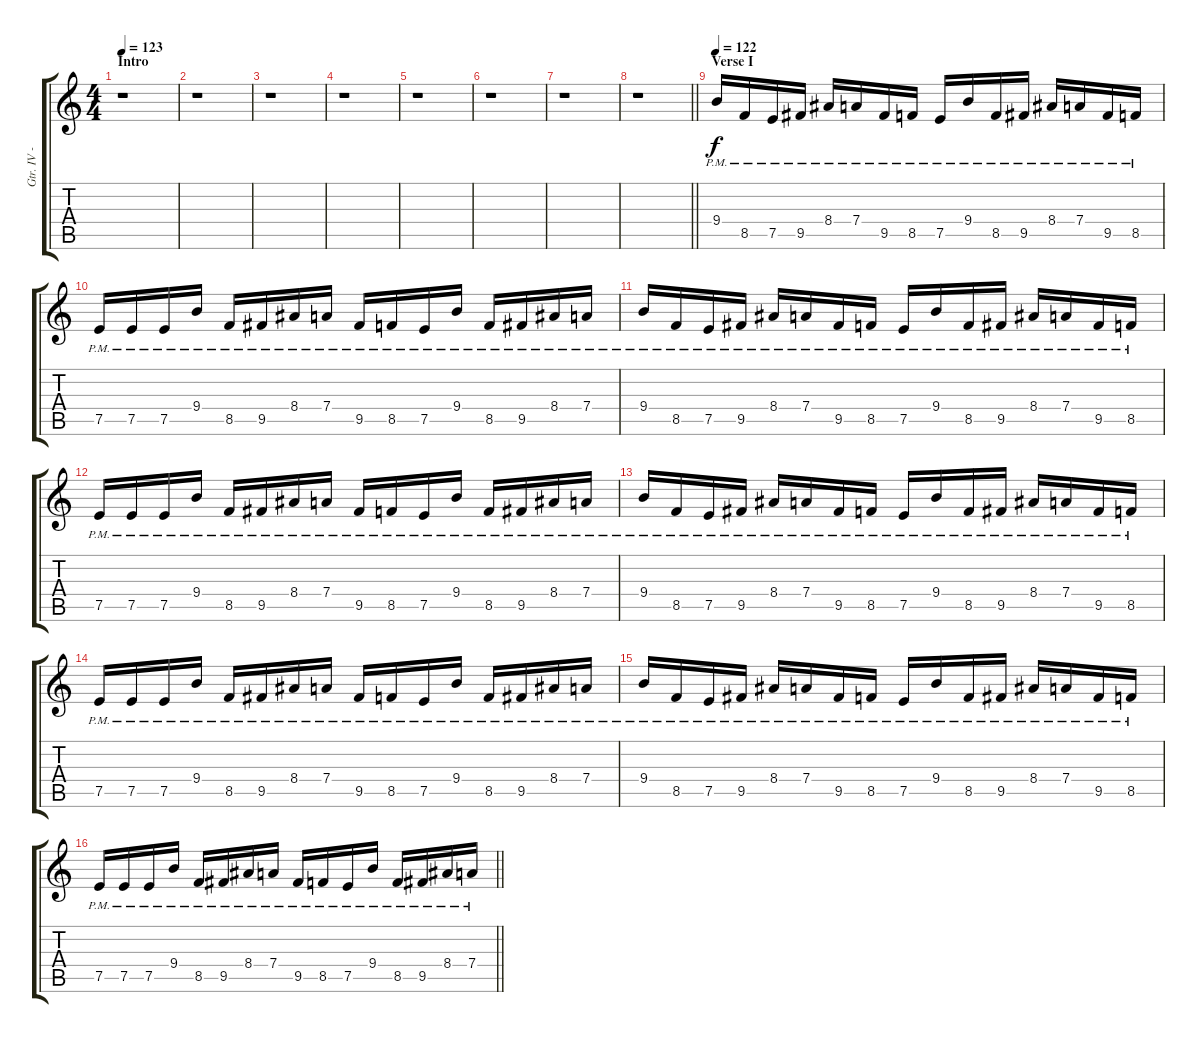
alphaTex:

\track ("Gtr. IV - Jason Gobel (clean)" "Gtr. IV - ") {instrument electricguitarjazz bank 255}
\staff {score tabs}
\tuning (E4 B3 G3 D3 A2 E2) {hide}
\ts (4 4)
\section ("" "Intro")
\tempo 123
\clef g2
\ks c
r.1{dy f instrument electricguitarjazz} |
r.1 |
r.1 |
r.1 |
r.1 |
r.1 |
r.1 |
\barLineRight lightlight
r.1 |
\section ("" "Verse I")
\tempo 122
9.4{pm}.16 8.5{pm}.16 7.5{pm}.16 9.5{pm}.16 8.4{pm}.16 7.4{pm}.16 9.5{pm}.16 8.5{pm}.16 7.5{pm}.16 9.4{pm}.16 8.5{pm}.16 9.5{pm}.16 8.4{pm}.16 7.4{pm}.16 9.5{pm}.16 8.5{pm}.16 |
7.5{pm}.16 7.5{pm}.16 7.5{pm}.16 9.4{pm}.16 8.5{pm}.16 9.5{pm}.16 8.4{pm}.16 7.4{pm}.16 9.5{pm}.16 8.5{pm}.16 7.5{pm}.16 9.4{pm}.16 8.5{pm}.16 9.5{pm}.16 8.4{pm}.16 7.4{pm}.16 |
9.4{pm}.16 8.5{pm}.16 7.5{pm}.16 9.5{pm}.16 8.4{pm}.16 7.4{pm}.16 9.5{pm}.16 8.5{pm}.16 7.5{pm}.16 9.4{pm}.16 8.5{pm}.16 9.5{pm}.16 8.4{pm}.16 7.4{pm}.16 9.5{pm}.16 8.5{pm}.16 |
7.5{pm}.16 7.5{pm}.16 7.5{pm}.16 9.4{pm}.16 8.5{pm}.16 9.5{pm}.16 8.4{pm}.16 7.4{pm}.16 9.5{pm}.16 8.5{pm}.16 7.5{pm}.16 9.4{pm}.16 8.5{pm}.16 9.5{pm}.16 8.4{pm}.16 7.4{pm}.16 |
9.4{pm}.16 8.5{pm}.16 7.5{pm}.16 9.5{pm}.16 8.4{pm}.16 7.4{pm}.16 9.5{pm}.16 8.5{pm}.16 7.5{pm}.16 9.4{pm}.16 8.5{pm}.16 9.5{pm}.16 8.4{pm}.16 7.4{pm}.16 9.5{pm}.16 8.5{pm}.16 |
7.5{pm}.16 7.5{pm}.16 7.5{pm}.16 9.4{pm}.16 8.5{pm}.16 9.5{pm}.16 8.4{pm}.16 7.4{pm}.16 9.5{pm}.16 8.5{pm}.16 7.5{pm}.16 9.4{pm}.16 8.5{pm}.16 9.5{pm}.16 8.4{pm}.16 7.4{pm}.16 |
9.4{pm}.16 8.5{pm}.16 7.5{pm}.16 9.5{pm}.16 8.4{pm}.16 7.4{pm}.16 9.5{pm}.16 8.5{pm}.16 7.5{pm}.16 9.4{pm}.16 8.5{pm}.16 9.5{pm}.16 8.4{pm}.16 7.4{pm}.16 9.5{pm}.16 8.5{pm}.16 |
\barLineRight lightlight
7.5{pm}.16 7.5{pm}.16 7.5{pm}.16 9.4{pm}.16 8.5{pm}.16 9.5{pm}.16 8.4{pm}.16 7.4{pm}.16 9.5{pm}.16 8.5{pm}.16 7.5{pm}.16 9.4{pm}.16 8.5{pm}.16 9.5{pm}.16 8.4{pm}.16 7.4{pm}.16
